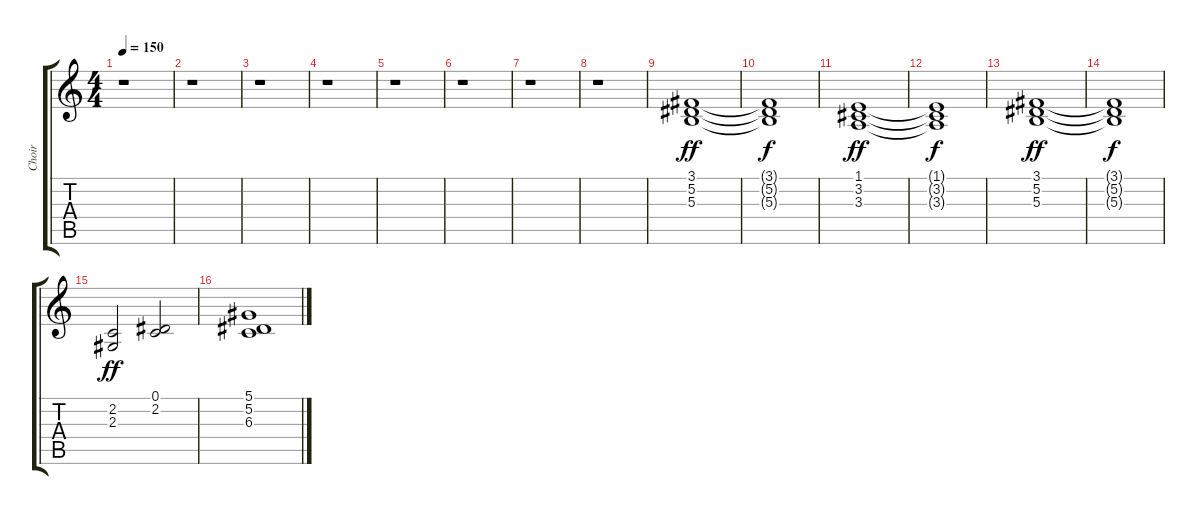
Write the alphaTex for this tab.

\track ("Choir" "Choir") {instrument choiraahs}
\staff {score tabs}
\tuning (Eb4 Bb3 Gb3 Db3 Ab2 Eb2) {hide}
\ts (4 4)
\tempo 150
\clef g2
\ks c
r.1{dy f} |
r.1 |
r.1 |
r.1 |
r.1 |
r.1 |
r.1 |
r.1 |
(3.1 5.2 5.3).1{dy ff} |
(3.1{t} 5.2{t} 5.3{t}).1{dy f} |
(1.1 3.2 3.3).1{dy ff} |
(1.1{t} 3.2{t} 3.3{t}).1{dy f} |
(3.1 5.2 5.3).1{dy ff} |
(3.1{t} 5.2{t} 5.3{t}).1{dy f} |
(2.2 2.3).2{dy ff} (0.1 2.2).2 |
(5.1 5.2 6.3).1
